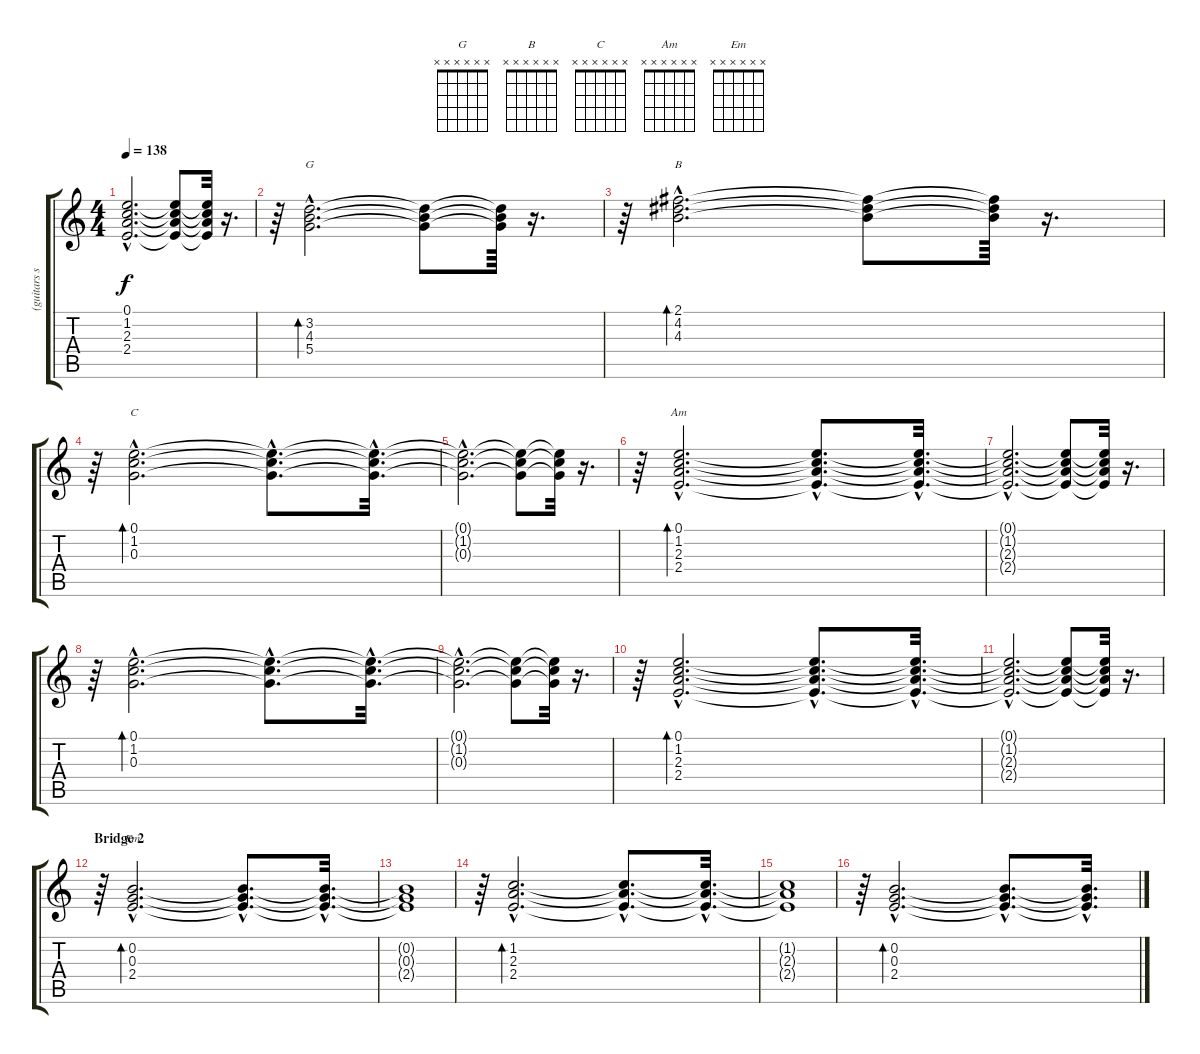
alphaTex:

\track ("(guitars stereo fx)" "(guitars s") {instrument electricguitarclean}
\staff {score tabs}
\tuning (E4 B3 G3 D3 A2 E2) {hide}
\chord ("G" x x x x x x)
\chord ("B" x x x x x x)
\chord ("C" x x x x x x)
\chord ("Am" x x x x x x)
\chord ("Em" x x x x x x)
\ts (4 4)
\tempo 138
\clef g2
\ks c
(0.1{hac t} 1.2{hac t} 2.3{hac t} 2.4{hac t}).2{d dy f} (0.1{t} 1.2{t} 2.3{t} 2.4{t}).8 (0.1{t} 1.2{t} 2.3{t} 2.4{t}).32 r.16{d} |
r.64 (3.2{hac} 4.3{hac} 5.4{hac}).2{d bd 60 ch "G"} (3.2{t} 4.3{t} 5.4{t}).8 (3.2{t} 4.3{t} 5.4{t}).64 r.16{d} |
r.64 (2.1{hac} 4.2{hac} 4.3{hac}).2{d bd 60 ch "B"} (2.1{t} 4.2{t} 4.3{t}).8 (2.1{t} 4.2{t} 4.3{t}).64 r.16{d} |
r.64 (0.1{hac} 1.2{hac} 0.3{hac}).2{d bd 60 ch "C"} (0.1{hac t} 1.2{hac t} 0.3{hac t}).8{d} (0.1{hac t} 1.2{hac t} 0.3{hac t}).32{d} |
(0.1{hac t} 1.2{hac t} 0.3{hac t}).2{d} (0.1{t} 1.2{t} 0.3{t}).8 (0.1{t} 1.2{t} 0.3{t}).32 r.16{d} |
r.64 (0.1{hac} 1.2{hac} 2.3{hac} 2.4{hac}).2{d bd 60 ch "Am"} (0.1{hac t} 1.2{hac t} 2.3{hac t} 2.4{hac t}).8{d} (0.1{hac t} 1.2{hac t} 2.3{hac t} 2.4{hac t}).32{d} |
(0.1{hac t} 1.2{hac t} 2.3{hac t} 2.4{hac t}).2{d} (0.1{t} 1.2{t} 2.3{t} 2.4{t}).8 (0.1{t} 1.2{t} 2.3{t} 2.4{t}).32 r.16{d} |
r.64 (0.1{hac} 1.2{hac} 0.3{hac}).2{d bd 60} (0.1{hac t} 1.2{hac t} 0.3{hac t}).8{d} (0.1{hac t} 1.2{hac t} 0.3{hac t}).32{d} |
(0.1{hac t} 1.2{hac t} 0.3{hac t}).2{d} (0.1{t} 1.2{t} 0.3{t}).8 (0.1{t} 1.2{t} 0.3{t}).32 r.16{d} |
r.64 (0.1{hac} 1.2{hac} 2.3{hac} 2.4{hac}).2{d bd 60} (0.1{hac t} 1.2{hac t} 2.3{hac t} 2.4{hac t}).8{d} (0.1{hac t} 1.2{hac t} 2.3{hac t} 2.4{hac t}).32{d} |
(0.1{hac t} 1.2{hac t} 2.3{hac t} 2.4{hac t}).2{d} (0.1{t} 1.2{t} 2.3{t} 2.4{t}).8 (0.1{t} 1.2{t} 2.3{t} 2.4{t}).32 r.16{d} |
\section ("" "Bridge 2")
r.64 (0.2{hac} 0.3{hac} 2.4{hac}).2{d bd 60 ch "Em"} (0.2{hac t} 0.3{hac t} 2.4{hac t}).8{d} (0.2{hac t} 0.3{hac t} 2.4{hac t}).32{d} |
(0.2{t} 0.3{t} 2.4{t}).1 |
r.64 (1.2{hac} 2.3{hac} 2.4{hac}).2{d bd 60} (1.2{hac t} 2.3{hac t} 2.4{hac t}).8{d} (1.2{hac t} 2.3{hac t} 2.4{hac t}).32{d} |
(1.2{t} 2.3{t} 2.4{t}).1 |
r.64 (0.2{hac} 0.3{hac} 2.4{hac}).2{d bd 60} (0.2{hac t} 0.3{hac t} 2.4{hac t}).8{d} (0.2{hac t} 0.3{hac t} 2.4{hac t}).32{d}
